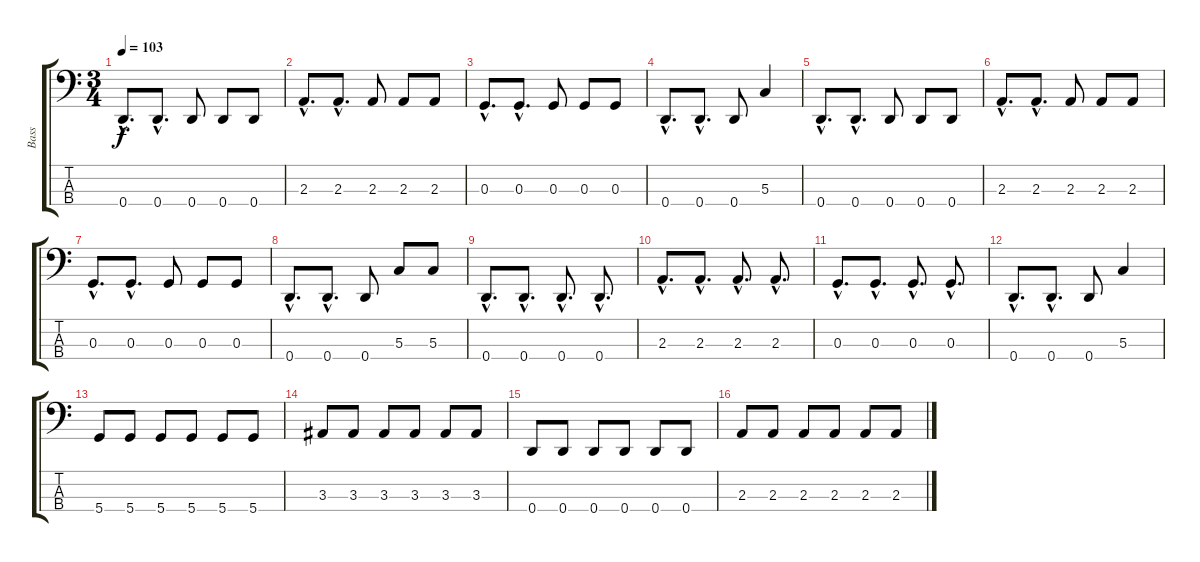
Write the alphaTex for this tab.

\track ("Bass" "Bass") {instrument electricbasspick}
\staff {score tabs}
\tuning (F2 C2 G1 D1) {hide}
\ts (3 4)
\tempo 103
\clef f4
\ks c
0.4{hac}.8{d dy f} 0.4{hac}.8{d} 0.4.8 0.4.8 0.4.8 |
2.3{hac}.8{d} 2.3{hac}.8{d} 2.3.8 2.3.8 2.3.8 |
0.3{hac}.8{d} 0.3{hac}.8{d} 0.3.8 0.3.8 0.3.8 |
0.4{hac}.8{d} 0.4{hac}.8{d} 0.4.8 5.3.4 |
0.4{hac}.8{d} 0.4{hac}.8{d} 0.4.8 0.4.8 0.4.8 |
2.3{hac}.8{d} 2.3{hac}.8{d} 2.3.8 2.3.8 2.3.8 |
0.3{hac}.8{d} 0.3{hac}.8{d} 0.3.8 0.3.8 0.3.8 |
0.4{hac}.8{d} 0.4{hac}.8{d} 0.4.8 5.3.8 5.3.8 |
0.4{hac}.8{d} 0.4{hac}.8{d} 0.4{hac}.8{d} 0.4{hac}.8{d} |
2.3{hac}.8{d} 2.3{hac}.8{d} 2.3{hac}.8{d} 2.3{hac}.8{d} |
0.3{hac}.8{d} 0.3{hac}.8{d} 0.3{hac}.8{d} 0.3{hac}.8{d} |
0.4{hac}.8{d} 0.4{hac}.8{d} 0.4.8 5.3.4 |
5.4.8 5.4.8 5.4.8 5.4.8 5.4.8 5.4.8 |
3.3.8 3.3.8 3.3.8 3.3.8 3.3.8 3.3.8 |
0.4.8 0.4.8 0.4.8 0.4.8 0.4.8 0.4.8 |
2.3.8 2.3.8 2.3.8 2.3.8 2.3.8 2.3.8
